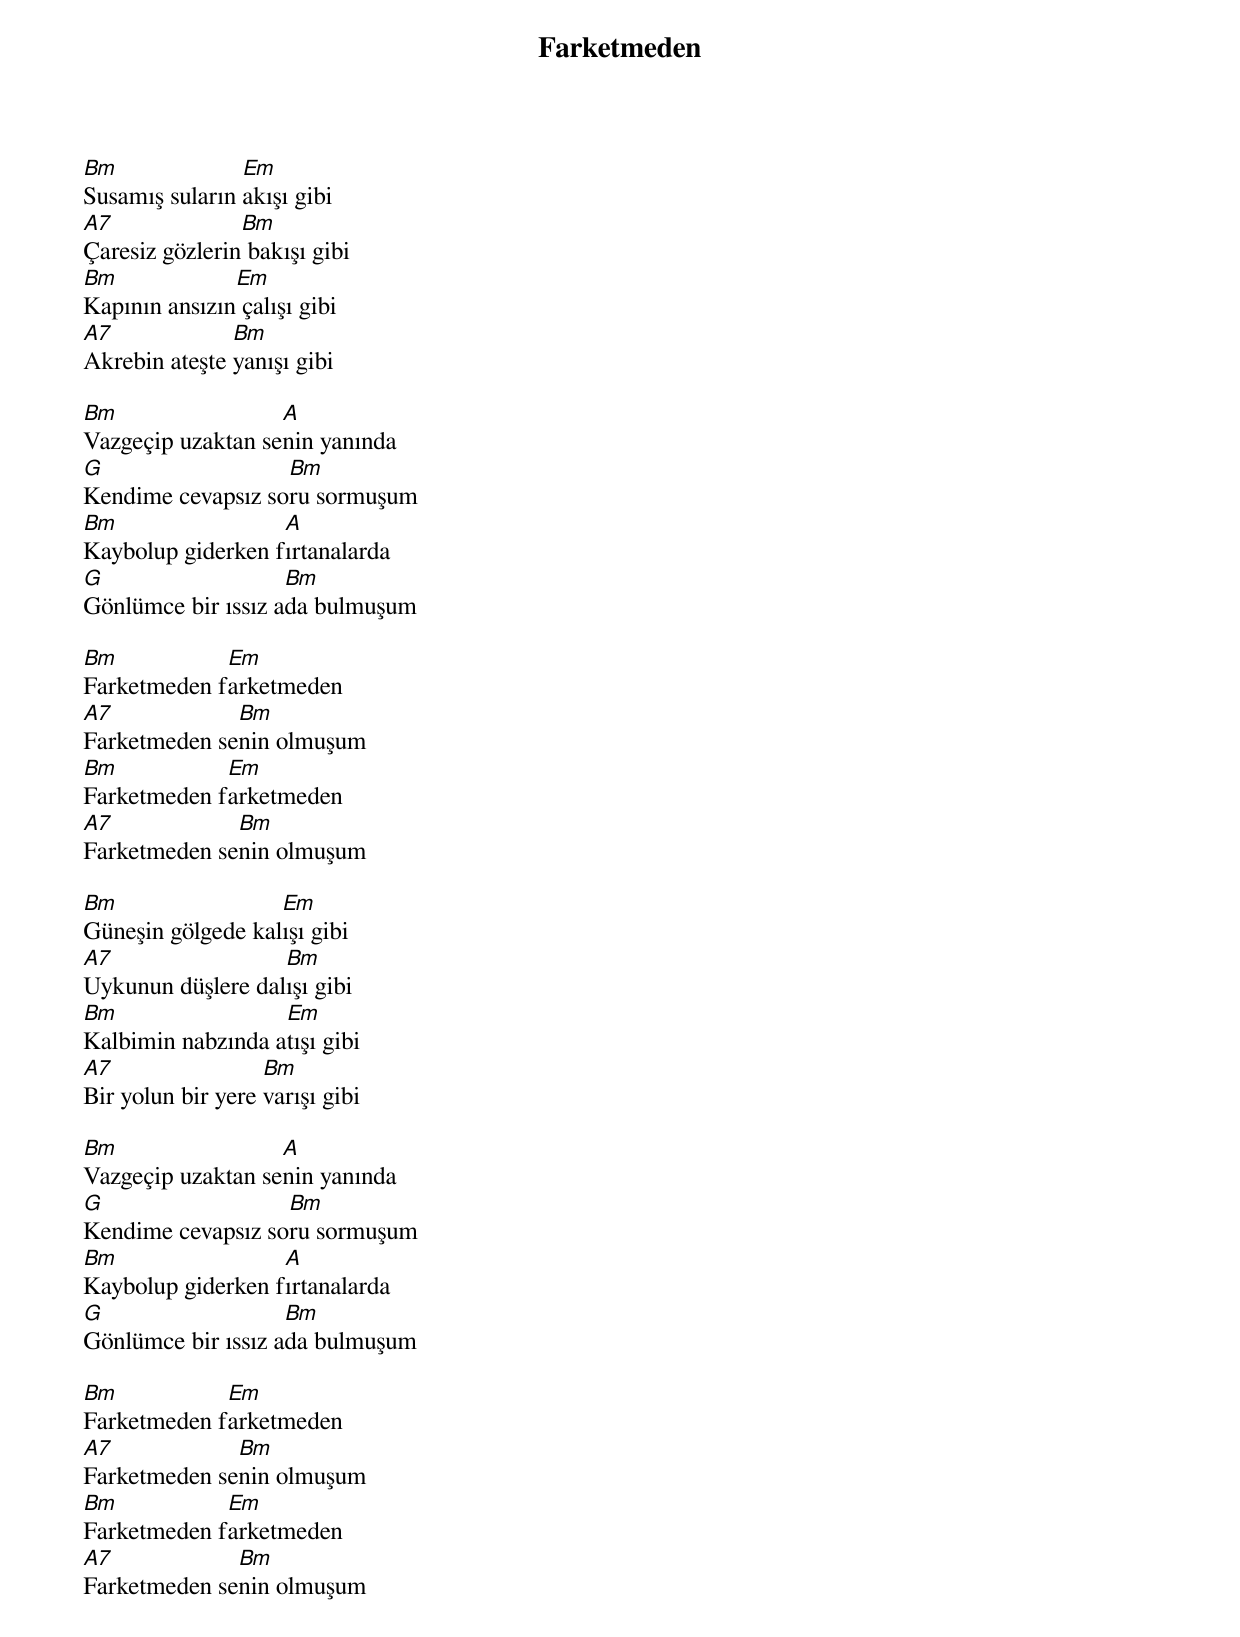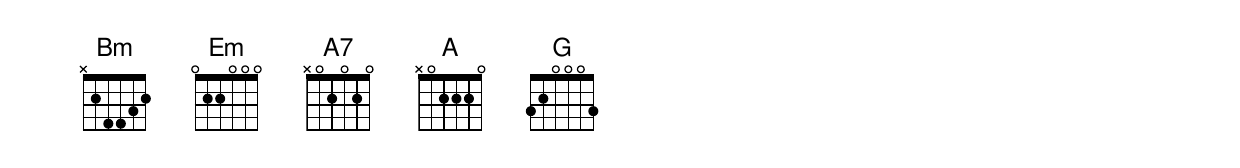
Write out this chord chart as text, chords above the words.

{title: Farketmeden}
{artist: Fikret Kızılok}

Bm              Em
Susamış suların akışı gibi
A7              Bm
Çaresiz gözlerin bakışı gibi
Bm             Em
Kapının ansızın çalışı gibi
A7             Bm
Akrebin ateşte yanışı gibi

Bm                 A
Vazgeçip uzaktan senin yanında
G                  Bm
Kendime cevapsız soru sormuşum
Bm                 A
Kaybolup giderken fırtanalarda
G                   Bm
Gönlümce bir ıssız ada bulmuşum

Bm           Em
Farketmeden farketmeden
A7            Bm
Farketmeden senin olmuşum
Bm           Em
Farketmeden farketmeden
A7            Bm
Farketmeden senin olmuşum

Bm                 Em
Güneşin gölgede kalışı gibi
A7                 Bm
Uykunun düşlere dalışı gibi
Bm                 Em
Kalbimin nabzında atışı gibi
A7                 Bm
Bir yolun bir yere varışı gibi

Bm                 A
Vazgeçip uzaktan senin yanında
G                  Bm
Kendime cevapsız soru sormuşum
Bm                 A
Kaybolup giderken fırtanalarda
G                   Bm
Gönlümce bir ıssız ada bulmuşum

Bm           Em
Farketmeden farketmeden
A7            Bm
Farketmeden senin olmuşum
Bm           Em
Farketmeden farketmeden
A7            Bm
Farketmeden senin olmuşum
